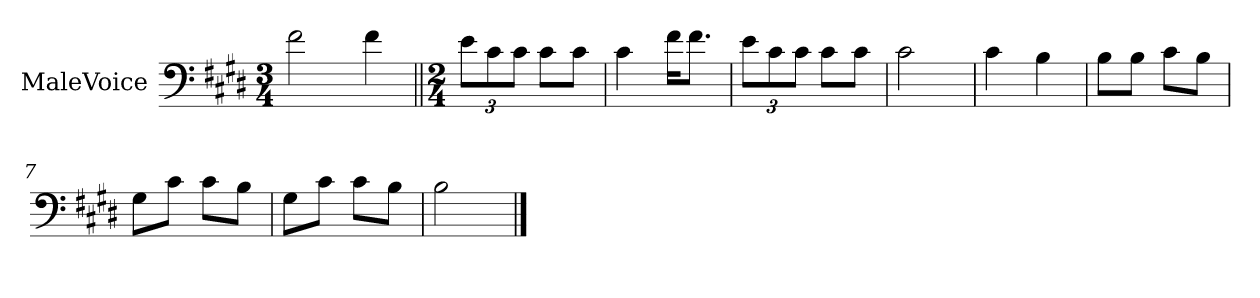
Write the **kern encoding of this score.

**kern
*part1
*staff1
*I"MaleVoice
*clefF4
*k[f#c#g#d#]
*M3/4
*MM80
=
2f#
4f#
=1||
*M2/4
12e\L
12c#\
12c#\J
8c#\L
8c#\J
=2
4c#
16f#\KL
8.f#\J
=3
12e\L
12c#\
12c#\J
8c#\L
8c#\J
=4
2c#
=5
4c#
4B
=6
8B\L
8B\J
8c#\L
8B\J
=7
8G#\L
8c#\J
8c#\L
8B\J
=8
8G#\L
8c#\J
8c#\L
8B\J
=9
2B
==
*-
